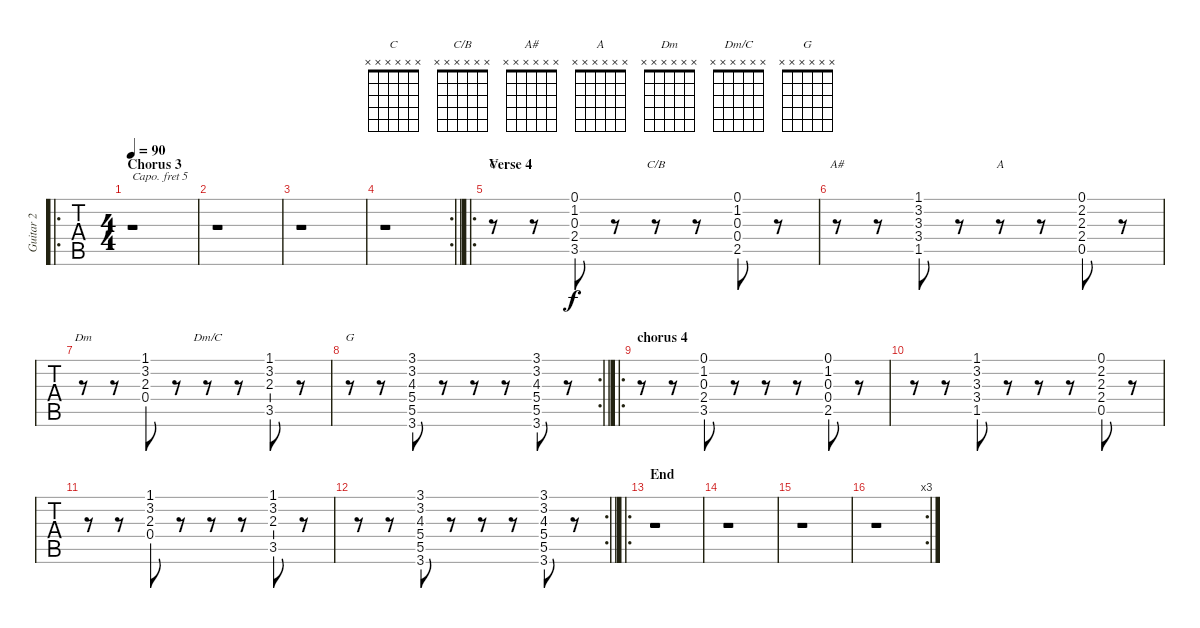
\track ("Guitar 2" "Guitar 2") {instrument overdrivenguitar}
\staff {tabs}
\capo 5
\tuning (E4 B3 G3 D3 A2 E2) {hide}
\chord ("C" x x x x x x)
\chord ("C/B" x x x x x x)
\chord ("A#" x x x x x x)
\chord ("A" x x x x x x)
\chord ("Dm" x x x x x x)
\chord ("Dm/C" x x x x x x)
\chord ("G" x x x x x x)
\ro
\ts (4 4)
\section ("" "Chorus 3")
\tempo 90
\clef g2
\ks c
r.1{dy f} |
r.1 |
r.1 |
\rc 2
\barLineRight lightlight
r.1 |
\ro
\section ("" "Verse 4")
r.8{ch "C"} r.8 (0.1 1.2 0.3 2.4 3.5).8 r.8 r.8{ch "C/B"} r.8 (0.1 1.2 0.3 0.4 2.5).8 r.8 |
r.8{ch "A#"} r.8 (1.1 3.2 3.3 3.4 1.5).8 r.8 r.8{ch "A"} r.8 (0.1 2.2 2.3 2.4 0.5).8 r.8 |
r.8{ch "Dm"} r.8 (1.1 3.2 2.3 0.4).8 r.8 r.8{ch "Dm/C"} r.8 (1.1 3.2 2.3 3.5).8 r.8 |
\rc 2
\barLineRight lightlight
r.8{ch "G"} r.8 (3.1 3.2 4.3 5.4 5.5 3.6).8 r.8 r.8 r.8 (3.1 3.2 4.3 5.4 5.5 3.6).8 r.8 |
\ro
\section ("" "chorus 4")
r.8 r.8 (0.1 1.2 0.3 2.4 3.5).8 r.8 r.8 r.8 (0.1 1.2 0.3 0.4 2.5).8 r.8 |
r.8 r.8 (1.1 3.2 3.3 3.4 1.5).8 r.8 r.8 r.8 (0.1 2.2 2.3 2.4 0.5).8 r.8 |
r.8 r.8 (1.1 3.2 2.3 0.4).8 r.8 r.8 r.8 (1.1 3.2 2.3 3.5).8 r.8 |
\rc 2
\barLineRight lightlight
r.8 r.8 (3.1 3.2 4.3 5.4 5.5 3.6).8 r.8 r.8 r.8 (3.1 3.2 4.3 5.4 5.5 3.6).8 r.8 |
\ro
\section ("" "End")
r.1 |
r.1 |
r.1 |
\rc 3
r.1
